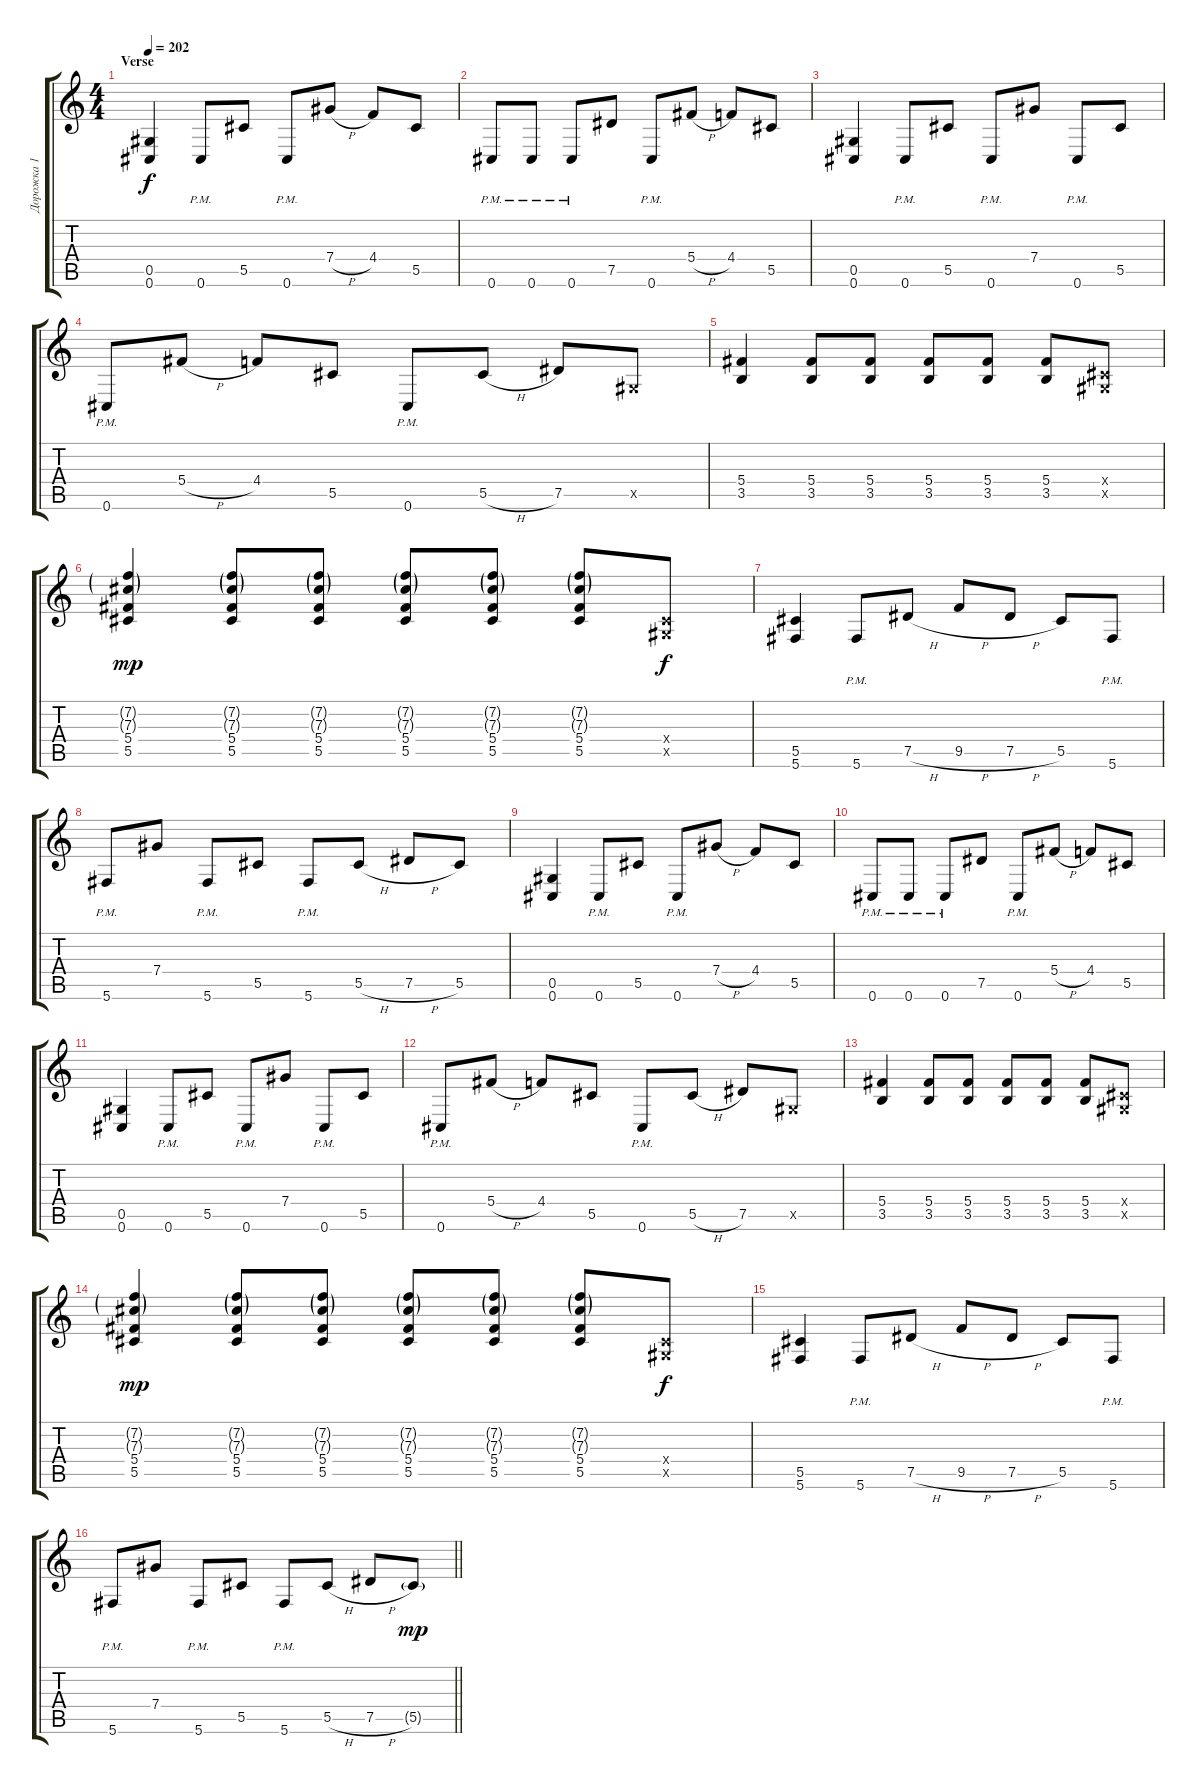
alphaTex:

\track ("Дорожка 1" "Дорожка 1") {instrument distortionguitar}
\staff {score tabs}
\tuning (Eb4 Bb3 Gb3 Db3 Ab2 Db2) {hide}
\ts (4 4)
\section ("" "Verse")
\tempo 202
\clef g2
\ks c
(0.5 0.6).4{dy f} 0.6{pm}.8 5.5.8 0.6{pm}.8 7.4{h}.8 4.4.8 5.5.8 |
0.6{pm}.8 0.6{pm}.8 0.6{pm}.8 7.5.8 0.6{pm}.8 5.4{h}.8 4.4.8 5.5.8 |
(0.5 0.6).4 0.6{pm}.8 5.5.8 0.6{pm}.8 7.4.8 0.6{pm}.8 5.5.8 |
0.6{pm}.8 5.4{h}.8 4.4.8 5.5.8 0.6{pm}.8 5.5{h}.8 7.5.8 0.5{x}.8 |
(5.4 3.5).4 (5.4 3.5).8 (5.4 3.5).8 (5.4 3.5).8 (5.4 3.5).8 (5.4 3.5).8 (0.4{x} 0.5{x}).8 |
(7.2{g} 7.3{g} 5.4 5.5).4{dy mp} (7.2{g} 7.3{g} 5.4 5.5).8 (7.2{g} 7.3{g} 5.4 5.5).8 (7.2{g} 7.3{g} 5.4 5.5).8 (7.2{g} 7.3{g} 5.4 5.5).8 (7.2{g} 7.3{g} 5.4 5.5).8 (0.4{x} 0.5{x}).8{dy f} |
(5.5 5.6).4 5.6{pm}.8 7.5{h}.8 9.5{h}.8 7.5{h}.8 5.5.8 5.6{pm}.8 |
5.6{pm}.8 7.4.8 5.6{pm}.8 5.5.8 5.6{pm}.8 5.5{h}.8 7.5{h}.8 5.5.8 |
(0.5 0.6).4 0.6{pm}.8 5.5.8 0.6{pm}.8 7.4{h}.8 4.4.8 5.5.8 |
0.6{pm}.8 0.6{pm}.8 0.6{pm}.8 7.5.8 0.6{pm}.8 5.4{h}.8 4.4.8 5.5.8 |
(0.5 0.6).4 0.6{pm}.8 5.5.8 0.6{pm}.8 7.4.8 0.6{pm}.8 5.5.8 |
0.6{pm}.8 5.4{h}.8 4.4.8 5.5.8 0.6{pm}.8 5.5{h}.8 7.5.8 0.5{x}.8 |
(5.4 3.5).4 (5.4 3.5).8 (5.4 3.5).8 (5.4 3.5).8 (5.4 3.5).8 (5.4 3.5).8 (0.4{x} 0.5{x}).8 |
(7.2{g} 7.3{g} 5.4 5.5).4{dy mp} (7.2{g} 7.3{g} 5.4 5.5).8 (7.2{g} 7.3{g} 5.4 5.5).8 (7.2{g} 7.3{g} 5.4 5.5).8 (7.2{g} 7.3{g} 5.4 5.5).8 (7.2{g} 7.3{g} 5.4 5.5).8 (0.4{x} 0.5{x}).8{dy f} |
(5.5 5.6).4 5.6{pm}.8 7.5{h}.8 9.5{h}.8 7.5{h}.8 5.5.8 5.6{pm}.8 |
\barLineRight lightlight
5.6{pm}.8 7.4.8 5.6{pm}.8 5.5.8 5.6{pm}.8 5.5{h}.8 7.5{h}.8 5.5{g}.8{dy mp}
